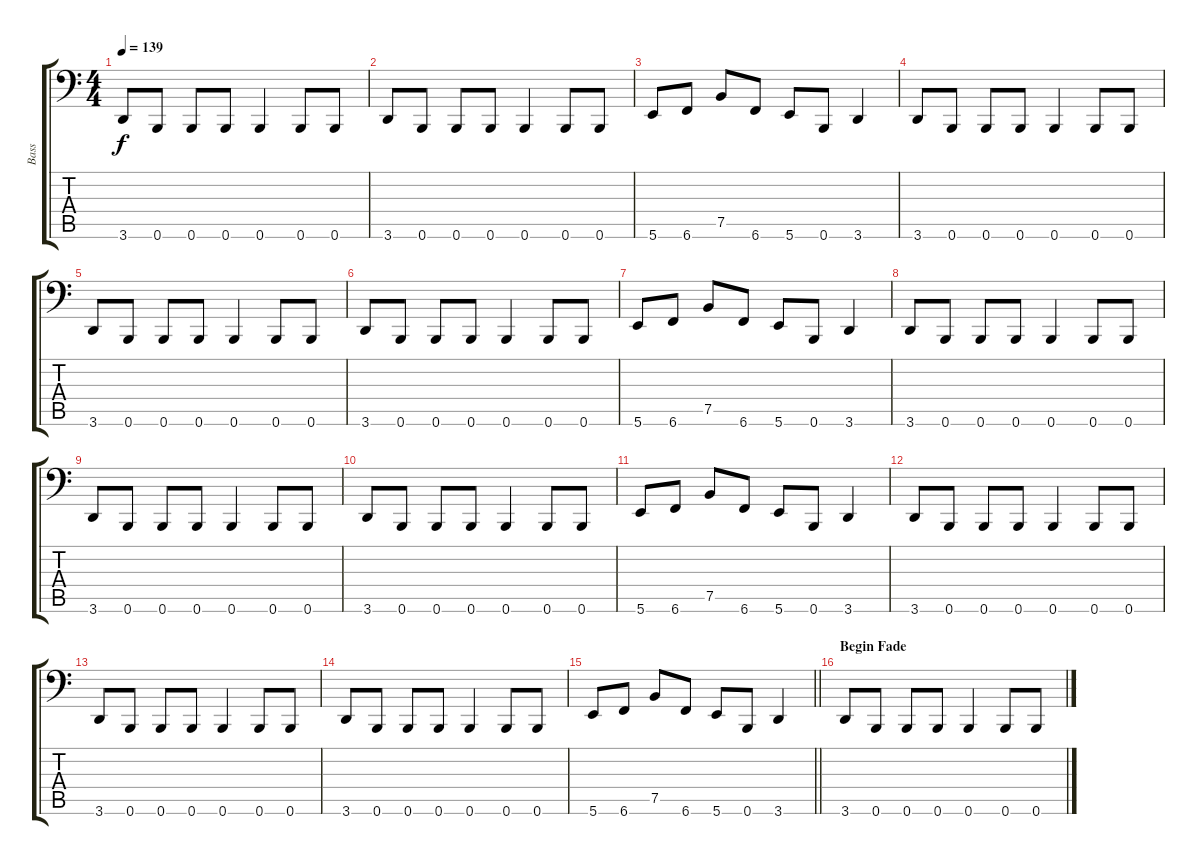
\track ("Bass" "Bass") {instrument electricbassfinger}
\staff {score tabs}
\tuning (C3 G2 D2 A1 E1 B0) {hide}
\ts (4 4)
\tempo 139
\clef f4
\ks c
3.6.8{dy f} 0.6.8 0.6.8 0.6.8 0.6.4 0.6.8 0.6.8 |
3.6.8 0.6.8 0.6.8 0.6.8 0.6.4 0.6.8 0.6.8 |
5.6.8 6.6.8 7.5.8 6.6.8 5.6.8 0.6.8 3.6.4 |
3.6.8 0.6.8 0.6.8 0.6.8 0.6.4 0.6.8 0.6.8 |
3.6.8 0.6.8 0.6.8 0.6.8 0.6.4 0.6.8 0.6.8 |
3.6.8 0.6.8 0.6.8 0.6.8 0.6.4 0.6.8 0.6.8 |
5.6.8 6.6.8 7.5.8 6.6.8 5.6.8 0.6.8 3.6.4 |
3.6.8 0.6.8 0.6.8 0.6.8 0.6.4 0.6.8 0.6.8 |
3.6.8 0.6.8 0.6.8 0.6.8 0.6.4 0.6.8 0.6.8 |
3.6.8 0.6.8 0.6.8 0.6.8 0.6.4 0.6.8 0.6.8 |
5.6.8 6.6.8 7.5.8 6.6.8 5.6.8 0.6.8 3.6.4 |
3.6.8 0.6.8 0.6.8 0.6.8 0.6.4 0.6.8 0.6.8 |
3.6.8 0.6.8 0.6.8 0.6.8 0.6.4 0.6.8 0.6.8 |
3.6.8 0.6.8 0.6.8 0.6.8 0.6.4 0.6.8 0.6.8 |
\barLineRight lightlight
5.6.8 6.6.8 7.5.8 6.6.8 5.6.8 0.6.8 3.6.4 |
\section ("" "Begin Fade")
3.6.8 0.6.8 0.6.8 0.6.8 0.6.4 0.6.8 0.6.8
